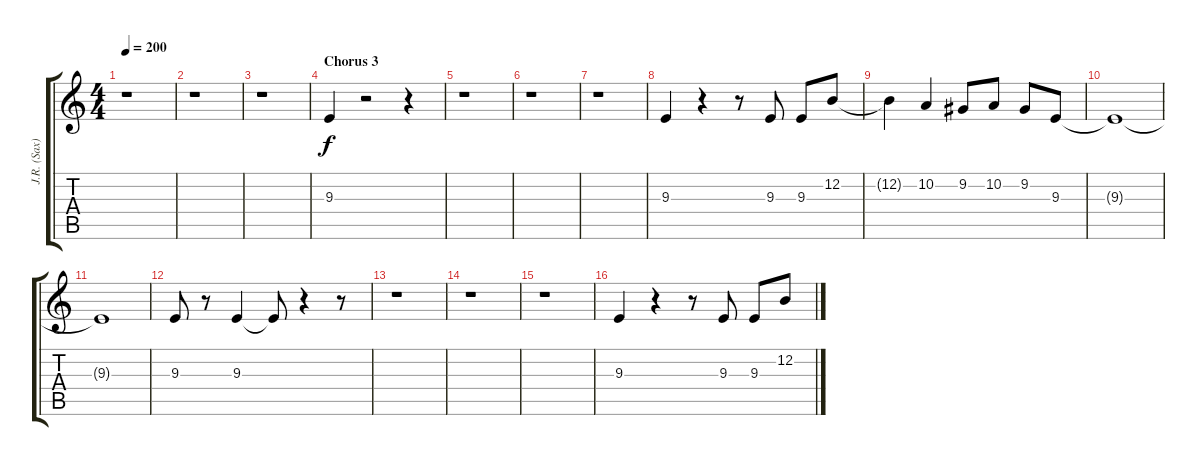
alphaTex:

\track ("J.R. (Sax)" "J.R. (Sax)") {instrument tenorsax}
\staff {score tabs}
\tuning (E4 B3 G3 D3 A2 E2) {hide}
\ts (4 4)
\tempo 200
\clef g2
\ks c
r.1{dy f} |
r.1 |
r.1 |
\section ("" "Chorus 3")
9.3.4 r.2 r.4 |
r.1 |
r.1 |
r.1 |
9.3.4 r.4 r.8 9.3.8 9.3.8 12.2.8 |
12.2{t}.4 10.2.4 9.2.8 10.2.8 9.2.8 9.3.8 |
9.3{t}.1 |
9.3{t}.1 |
9.3.8 r.8 9.3.4 9.3{t}.8 r.4 r.8 |
r.1 |
r.1 |
r.1 |
9.3.4 r.4 r.8 9.3.8 9.3.8 12.2.8
